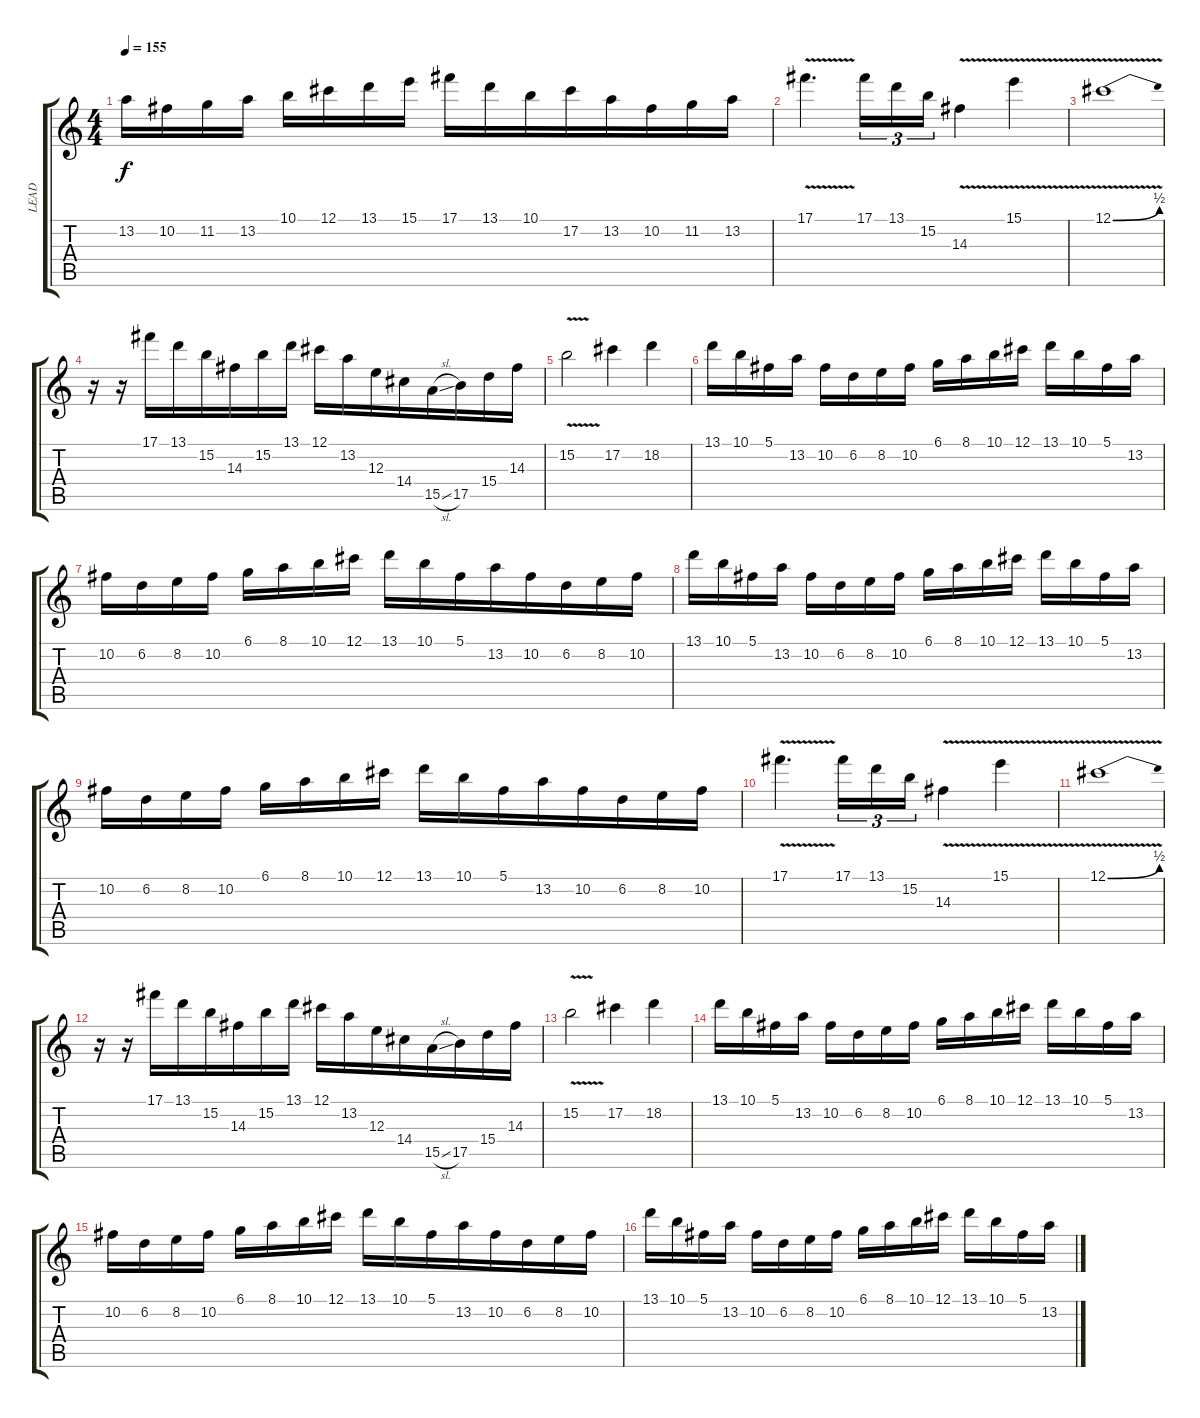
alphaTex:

\track ("LEAD" "LEAD") {instrument overdrivenguitar}
\staff {score tabs}
\tuning (Db4 Ab3 E3 B2 Gb2 B1) {hide}
\ts (4 4)
\tempo 155
\clef g2
\ks c
13.2.16{dy f} 10.2.16 11.2.16 13.2.16 10.1.16 12.1.16{beam merge} 13.1.16 15.1.16 17.1.16 13.1.16 10.1.16 17.2.16{beam merge} 13.2.16{beam merge} 10.2.16 11.2.16 13.2.16 |
17.1{v}.4{d} 17.1.16{tu (3 2)} 13.1.16{tu (3 2)} 15.2.16{tu (3 2)} 14.3{v}.4{beam merge} 15.1{v}.4 |
12.1{be (bend 0 0 60 2) v}.1 |
r.16 r.16 17.1.16 13.1.16{beam merge} 15.2.16{beam merge} 14.3.16 15.2.16 13.1.16 12.1.16 13.2.16 12.3.16 14.4.16{beam merge} 15.5{sl}.16 17.5.16 15.4.16 14.3.16 |
15.2{v}.2 17.2.4{beam merge} 18.2.4 |
13.1.16 10.1.16 5.1.16 13.2.16 10.2.16 6.2.16 8.2.16 10.2.16 6.1.16 8.1.16{beam merge} 10.1.16 12.1.16 13.1.16 10.1.16 5.1.16 13.2.16 |
10.2.16 6.2.16 8.2.16 10.2.16 6.1.16 8.1.16{beam merge} 10.1.16 12.1.16 13.1.16 10.1.16 5.1.16 13.2.16{beam merge} 10.2.16{beam merge} 6.2.16 8.2.16 10.2.16 |
13.1.16 10.1.16 5.1.16 13.2.16 10.2.16 6.2.16 8.2.16 10.2.16 6.1.16 8.1.16{beam merge} 10.1.16 12.1.16 13.1.16 10.1.16 5.1.16 13.2.16 |
10.2.16 6.2.16 8.2.16 10.2.16 6.1.16 8.1.16{beam merge} 10.1.16 12.1.16 13.1.16 10.1.16 5.1.16 13.2.16{beam merge} 10.2.16{beam merge} 6.2.16 8.2.16 10.2.16 |
17.1{v}.4{d} 17.1.16{tu (3 2)} 13.1.16{tu (3 2)} 15.2.16{tu (3 2)} 14.3{v}.4{beam merge} 15.1{v}.4 |
12.1{be (bend 0 0 60 2) v}.1 |
r.16 r.16 17.1.16 13.1.16{beam merge} 15.2.16{beam merge} 14.3.16 15.2.16 13.1.16 12.1.16 13.2.16 12.3.16 14.4.16{beam merge} 15.5{sl}.16 17.5.16 15.4.16 14.3.16 |
15.2{v}.2 17.2.4{beam merge} 18.2.4 |
13.1.16 10.1.16 5.1.16 13.2.16 10.2.16 6.2.16 8.2.16 10.2.16 6.1.16 8.1.16{beam merge} 10.1.16 12.1.16 13.1.16 10.1.16 5.1.16 13.2.16 |
10.2.16 6.2.16 8.2.16 10.2.16 6.1.16 8.1.16{beam merge} 10.1.16 12.1.16 13.1.16 10.1.16 5.1.16 13.2.16{beam merge} 10.2.16{beam merge} 6.2.16 8.2.16 10.2.16 |
13.1.16{volume 0} 10.1.16 5.1.16 13.2.16 10.2.16 6.2.16 8.2.16 10.2.16 6.1.16 8.1.16{beam merge} 10.1.16 12.1.16 13.1.16 10.1.16 5.1.16 13.2.16
